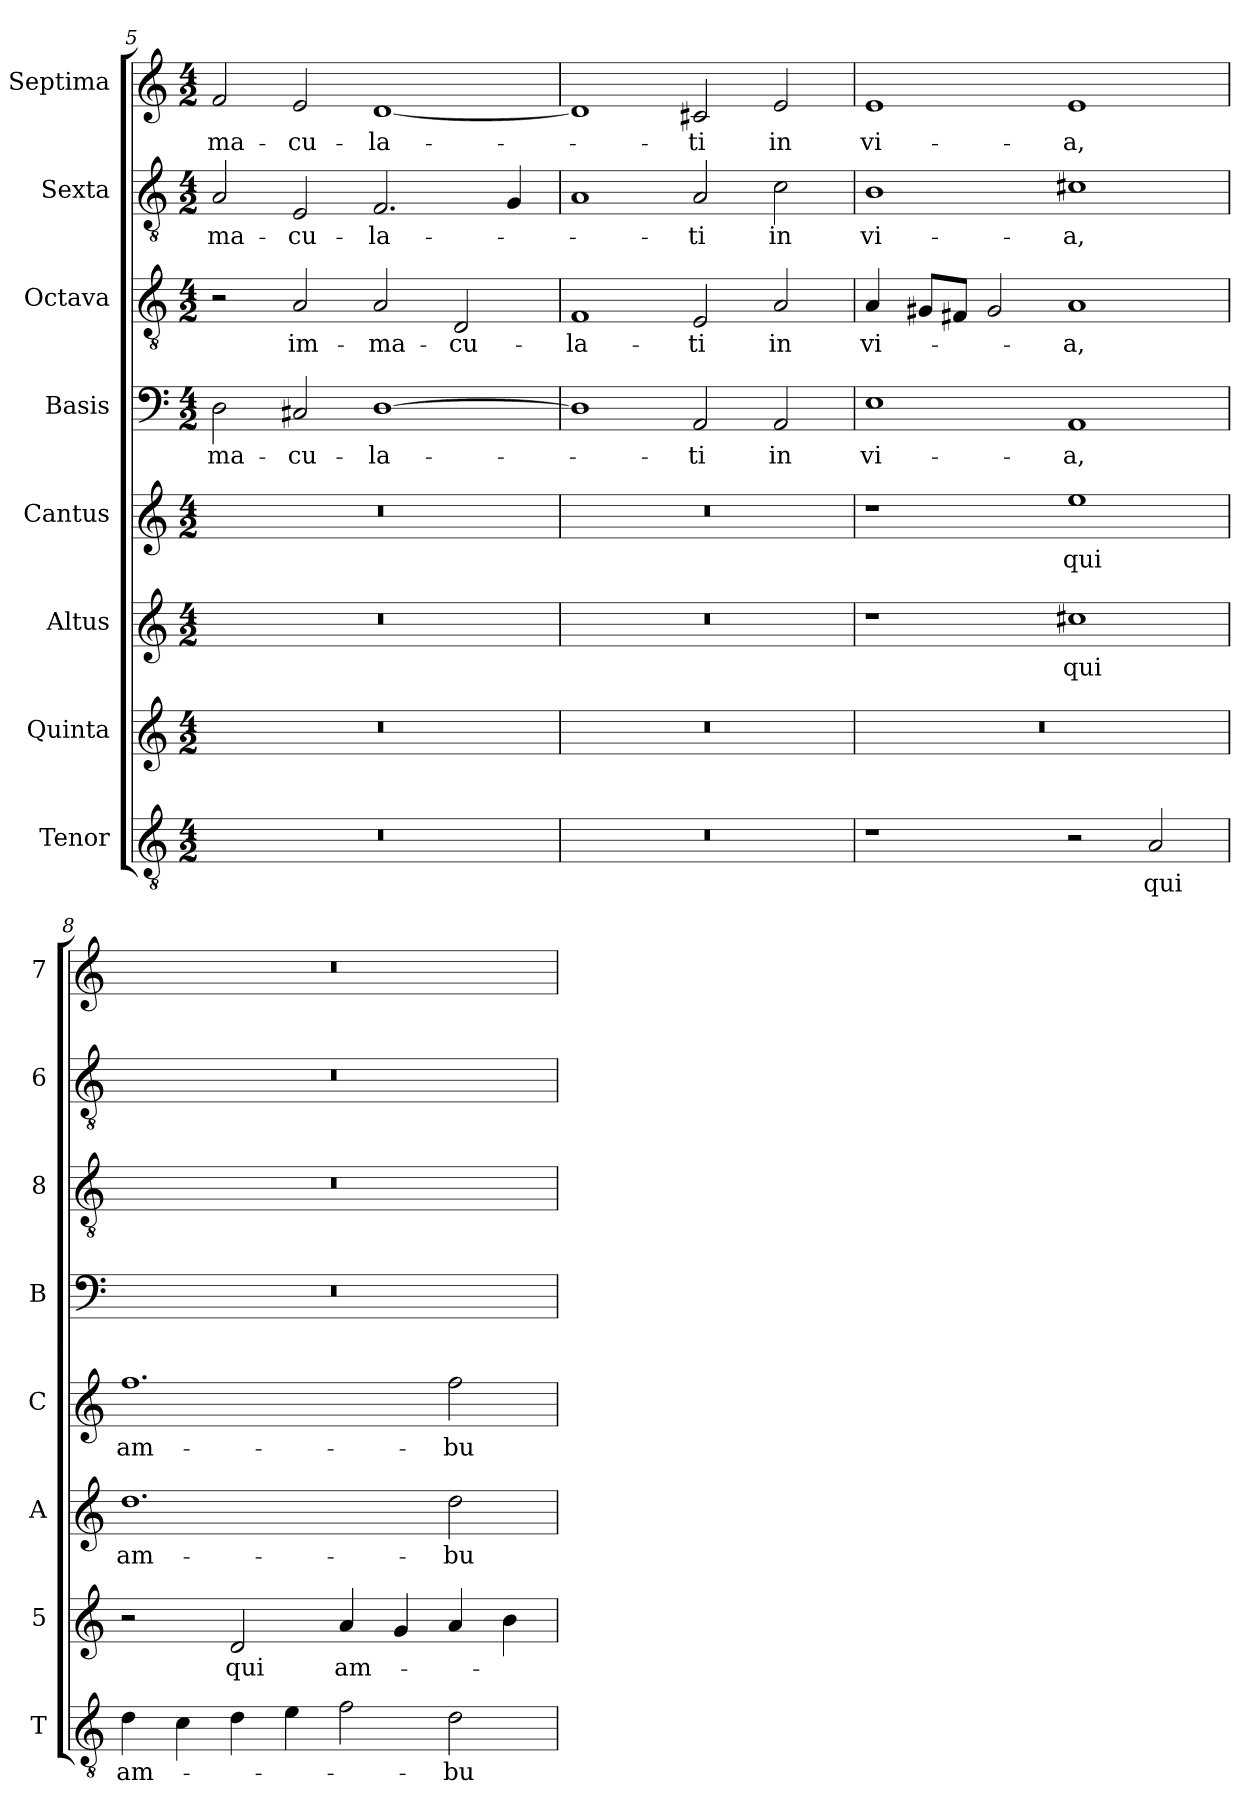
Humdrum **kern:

**kern	**text	**kern	**text	**kern	**text	**kern	**text	**kern	**text	**kern	**text	**kern	**text	**kern	**text
*part8	*part8	*part7	*part7	*part6	*part6	*part5	*part5	*part4	*part4	*part3	*part3	*part2	*part2	*part1	*part1
*staff8	*staff8	*staff7	*staff7	*staff6	*staff6	*staff5	*staff5	*staff4	*staff4	*staff3	*staff3	*staff2	*staff2	*staff1	*staff1
*I"Tenor	*	*I"Quinta	*	*I"Altus	*	*I"Cantus	*	*I"Basis	*	*I"Octava	*	*I"Sexta	*	*I"Septima	*
*I'T	*	*I'5	*	*I'A	*	*I'C	*	*I'B	*	*I'8	*	*I'6	*	*I'7	*
*clefGv2	*	*clefG2	*	*clefG2	*	*clefG2	*	*clefF4	*	*clefGv2	*	*clefGv2	*	*clefG2	*
*k[]	*	*k[]	*	*k[]	*	*k[]	*	*k[]	*	*k[]	*	*k[]	*	*k[]	*
*C:	*	*C:	*	*C:	*	*C:	*	*C:	*	*C:	*	*C:	*	*C:	*
*M4/2	*	*M4/2	*	*M4/2	*	*M4/2	*	*M4/2	*	*M4/2	*	*M4/2	*	*M4/2	*
=5	=5	=5	=5	=5	=5	=5	=5	=5	=5	=5	=5	=5	=5	=5	=5
!	!	!	!	!	!	!	!	!	!LO:LY:b	!	!	!	!LO:LY:b	!	!LO:LY:b
0r	.	0r	.	0r	.	0r	.	2D\	-ma-	2r	.	2A/	-ma-	2f/	-ma-
!	!	!	!	!	!	!	!	!	!LO:LY:b	!	!LO:LY:b	!	!LO:LY:b	!	!LO:LY:b
.	.	.	.	.	.	.	.	2C#X/	-cu-	2A/	im-	2E/	-cu-	2e/	-cu-
!	!	!	!	!	!	!	!	!	!LO:LY:b	!	!LO:LY:b	!	!LO:LY:b	!	!LO:LY:b
.	.	.	.	.	.	.	.	[1D	-la-	2A/	-ma-	2.F/	-la-	[1d	-la-
!	!	!	!	!	!	!	!	!	!	!	!LO:LY:b	!	!	!	!
.	.	.	.	.	.	.	.	.	.	2D/	-cu-	.	.	.	.
.	.	.	.	.	.	.	.	.	.	.	.	4G/	.	.	.
!!LO:PB:g=z
=6	=6	=6	=6	=6	=6	=6	=6	=6	=6	=6	=6	=6	=6	=6	=6
!	!	!	!	!	!	!	!	!	!	!	!LO:LY:b	!	!	!	!
0r	.	0r	.	0r	.	0r	.	1D]	.	1F	-la-	1A	.	1d]	.
!	!	!	!	!	!	!	!	!	!LO:LY:b	!	!LO:LY:b	!	!LO:LY:b	!	!LO:LY:b
.	.	.	.	.	.	.	.	2AA/	-ti	2E/	-ti	2A/	-ti	2c#X/	-ti
!	!	!	!	!	!	!	!	!	!LO:LY:b	!	!LO:LY:b	!	!LO:LY:b	!	!LO:LY:b
.	.	.	.	.	.	.	.	2AA/	in	2A/	in	2c\	in	2e/	in
=7	=7	=7	=7	=7	=7	=7	=7	=7	=7	=7	=7	=7	=7	=7	=7
!	!	!	!	!	!	!	!	!	!LO:LY:b	!	!LO:LY:b	!	!LO:LY:b	!	!LO:LY:b
1r	.	0r	.	1r	.	1r	.	1E	vi-	4A/	vi-	1B	vi-	1e	vi-
.	.	.	.	.	.	.	.	.	.	8G#X/L	.	.	.	.	.
.	.	.	.	.	.	.	.	.	.	8F#X/J	.	.	.	.	.
.	.	.	.	.	.	.	.	.	.	2G#/	.	.	.	.	.
!	!	!	!	!	!LO:LY:b	!	!LO:LY:b	!	!LO:LY:b	!	!LO:LY:b	!	!LO:LY:b	!	!LO:LY:b
2r	.	.	.	1cc#X	qui	1ee	qui	1AA	-a,	1A	-a,	1c#X	-a,	1e	-a,
!	!LO:LY:b	!	!	!	!	!	!	!	!	!	!	!	!	!	!
2A/	qui	.	.	.	.	.	.	.	.	.	.	.	.	.	.
=8	=8	=8	=8	=8	=8	=8	=8	=8	=8	=8	=8	=8	=8	=8	=8
!	!LO:LY:b	!	!	!	!LO:LY:b	!	!LO:LY:b	!	!	!	!	!	!	!	!
4d\	am-	2r	.	1.dd	am-	1.ff	am-	0r	.	0r	.	0r	.	0r	.
4c\	.	.	.	.	.	.	.	.	.	.	.	.	.	.	.
!	!	!	!LO:LY:b	!	!	!	!	!	!	!	!	!	!	!	!
4d\	.	2d/	qui	.	.	.	.	.	.	.	.	.	.	.	.
4e\	.	.	.	.	.	.	.	.	.	.	.	.	.	.	.
!	!	!	!LO:LY:b	!	!	!	!	!	!	!	!	!	!	!	!
2f\	.	4a/	am-	.	.	.	.	.	.	.	.	.	.	.	.
.	.	4g/	.	.	.	.	.	.	.	.	.	.	.	.	.
!	!LO:LY:b	!	!	!	!LO:LY:b	!	!LO:LY:b	!	!	!	!	!	!	!	!
2d\	-bu-	4a/	.	2dd\	-bu-	2ff\	-bu-	.	.	.	.	.	.	.	.
.	.	4b\	.	.	.	.	.	.	.	.	.	.	.	.	.
=	=	=	=	=	=	=	=	=	=	=	=	=	=	=	=
*-	*-	*-	*-	*-	*-	*-	*-	*-	*-	*-	*-	*-	*-	*-	*-
